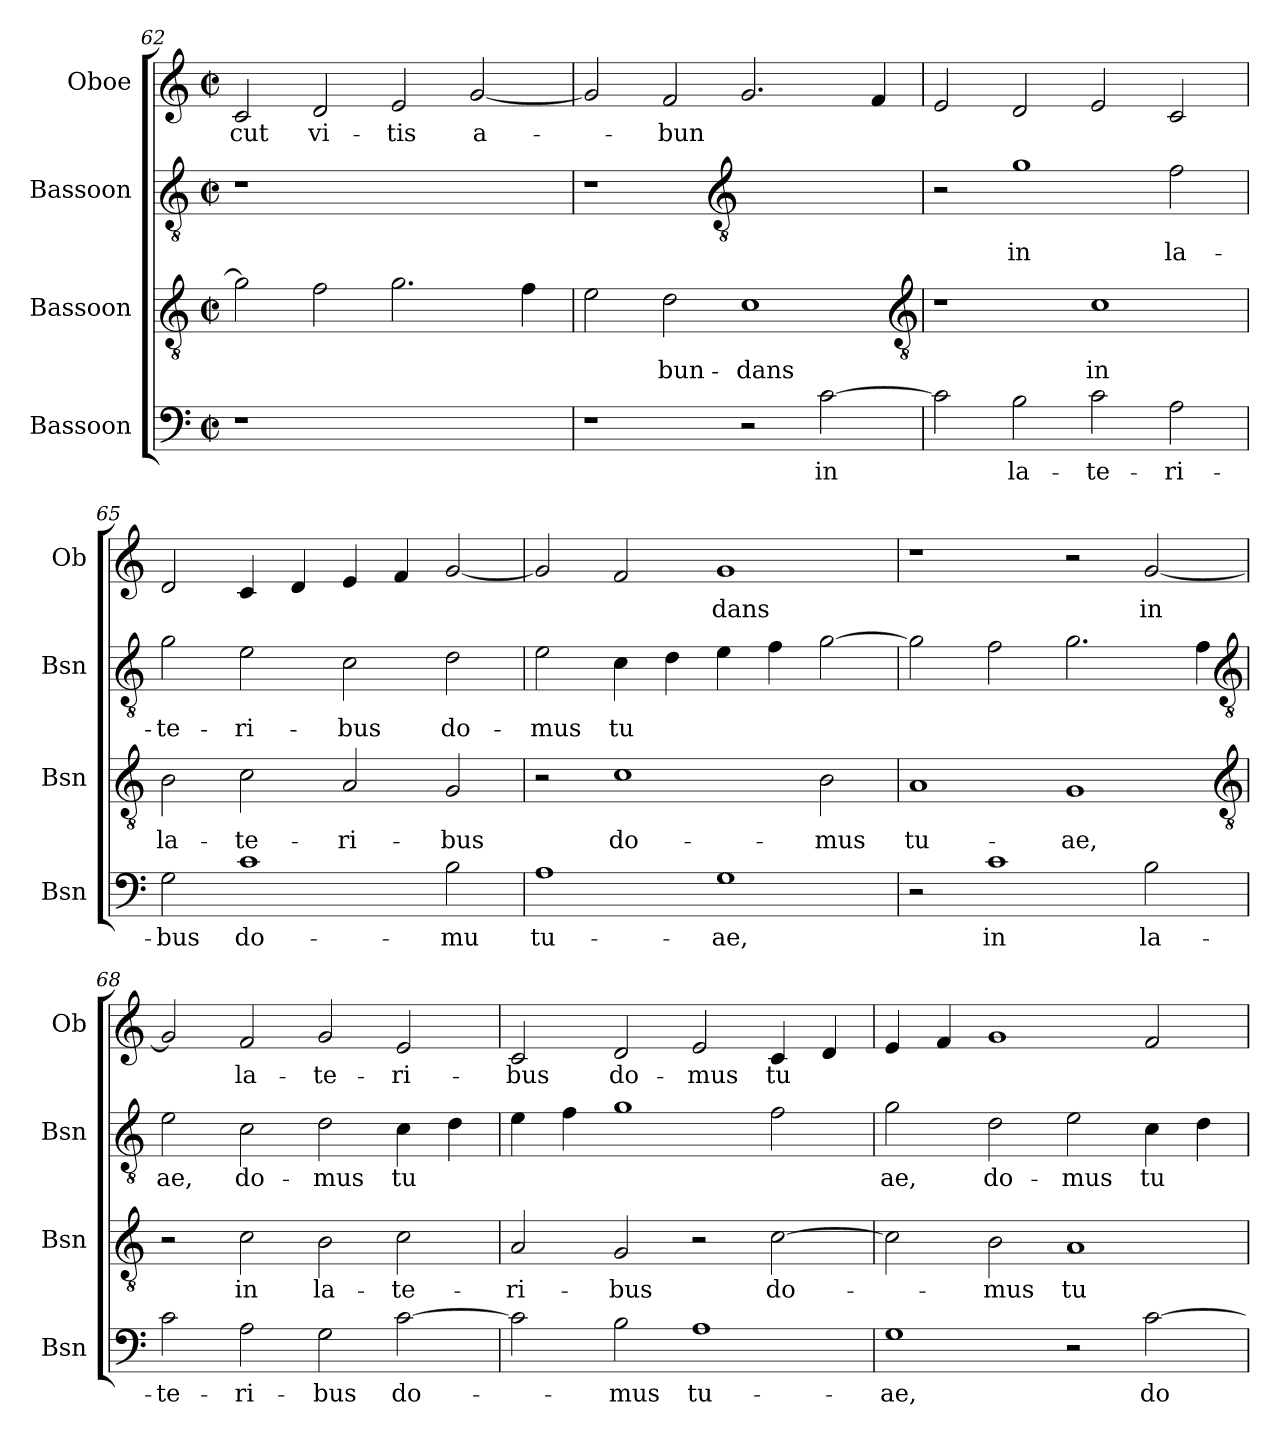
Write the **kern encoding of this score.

**kern	**text	**kern	**text	**kern	**text	**kern	**text
*part4	*part4	*part3	*part3	*part2	*part2	*part1	*part1
*staff4	*staff4	*staff3	*staff3	*staff2	*staff2	*staff1	*staff1
*I"Bassoon	*	*I"Bassoon	*	*I"Bassoon	*	*I"Oboe	*
*I'Bsn	*	*I'Bsn	*	*I'Bsn	*	*I'Ob	*
*clefF4	*	*clefGv2	*	*clefGv2	*	*clefG2	*
*M2/2	*	*M2/2	*	*M2/2	*	*M2/2	*
*met(c|)	*	*met(c|)	*	*met(c|)	*	*met(c|)	*
=62	=62	=62	=62	=62	=62	=62	=62
!	!	!	!	!	!	!	!LO:LY:b
1r	.	2g]	.	1r	.	2c	-cut
!	!	!	!	!	!	!	!LO:LY:b
.	.	2f	.	.	.	2d	vi-
!	!	!	!	!	!	!	!LO:LY:b
1ryy	.	2.g	.	1ryy	.	2e	-tis
!	!	!	!	!	!	!	!LO:LY:b
.	.	.	.	.	.	[2g	a-
.	.	4f	.	.	.	.	.
=63	=63	=63	=63	=63	=63	=63	=63
1r	.	2e	.	1r	.	2g]	.
!	!	!	!LO:LY:b	!	!	!	!LO:LY:b
.	.	2d	bun-	.	.	2f	-bun
*	*	*	*	*clefGv2	*	*	*
!	!	!	!LO:LY:b	!	!	!	!
2r	.	1c	-dans	1ryy	.	2.g	.
!	!LO:LY:b	!	!	!	!	!	!
[2c	in	.	.	.	.	.	.
.	.	.	.	.	.	4f	.
*	*	*clefGv2	*	*	*	*	*
!!LO:LB:g=z
=64	=64	=64	=64	=64	=64	=64	=64
2c]	.	1r	.	2r	.	2e	.
!	!LO:LY:b	!	!	!	!LO:LY:b	!	!
2B	la-	.	.	1g	in	2d	.
!	!LO:LY:b	!	!LO:LY:b	!	!	!	!
2c	-te-	1c	in	.	.	2e	.
!	!LO:LY:b	!	!	!	!LO:LY:b	!	!
2A	-ri-	.	.	2f	la-	2c	.
=65	=65	=65	=65	=65	=65	=65	=65
!	!LO:LY:b	!	!LO:LY:b	!	!LO:LY:b	!	!
2G	-bus	2B	la-	2g	-te-	2d	.
!	!LO:LY:b	!	!LO:LY:b	!	!LO:LY:b	!	!
1c	do-	2c	-te-	2e	-ri-	4c	.
.	.	.	.	.	.	4d	.
!	!	!	!LO:LY:b	!	!LO:LY:b	!	!
.	.	2A	-ri-	2c	-bus	4e	.
.	.	.	.	.	.	4f	.
!	!LO:LY:b	!	!LO:LY:b	!	!LO:LY:b	!	!
2B	-mu	2G	-bus	2d	do-	[2g	.
=66	=66	=66	=66	=66	=66	=66	=66
!	!LO:LY:b	!	!	!	!LO:LY:b	!	!
1A	tu-	2r	.	2e	-mus	2g]	.
!	!	!	!LO:LY:b	!	!LO:LY:b	!	!
.	.	1c	do-	4c	tu	2f	.
.	.	.	.	4d	.	.	.
!	!LO:LY:b	!	!	!	!	!	!LO:LY:b
1G	-ae,	.	.	4e	.	1g	dans
.	.	.	.	4f	.	.	.
!	!	!	!LO:LY:b	!	!	!	!
.	.	2B	-mus	[2g	.	.	.
=67	=67	=67	=67	=67	=67	=67	=67
!	!	!	!LO:LY:b	!	!	!	!
2r	.	1A	tu-	2g]	.	1r	.
!	!LO:LY:b	!	!	!	!	!	!
1c	in	.	.	2f	.	.	.
!	!	!	!LO:LY:b	!	!	!	!
.	.	1G	-ae,	2.g	.	2r	.
!	!LO:LY:b	!	!	!	!	!	!LO:LY:b
2B	la-	.	.	.	.	[2g	in
.	.	.	.	4f	.	.	.
*	*	*clefGv2	*	*clefGv2	*	*	*
!!LO:PB:g=z
=68	=68	=68	=68	=68	=68	=68	=68
!	!LO:LY:b	!	!	!	!LO:LY:b	!	!
2c	-te-	2r	.	2e	ae,	2g]	.
!	!LO:LY:b	!	!LO:LY:b	!	!LO:LY:b	!	!LO:LY:b
2A	-ri-	2c	in	2c	do-	2f	la-
!	!LO:LY:b	!	!LO:LY:b	!	!LO:LY:b	!	!LO:LY:b
2G	-bus	2B	la-	2d	-mus	2g	-te-
!	!LO:LY:b	!	!LO:LY:b	!	!LO:LY:b	!	!LO:LY:b
[2c	do-	2c	-te-	4c	tu	2e	-ri-
.	.	.	.	4d	.	.	.
=69	=69	=69	=69	=69	=69	=69	=69
!	!	!	!LO:LY:b	!	!	!	!LO:LY:b
2c]	.	2A	-ri-	4e	.	2c	-bus
.	.	.	.	4f	.	.	.
!	!LO:LY:b	!	!LO:LY:b	!	!	!	!LO:LY:b
2B	-mus	2G	-bus	1g	.	2d	do-
!	!LO:LY:b	!	!	!	!	!	!LO:LY:b
1A	tu-	2r	.	.	.	2e	-mus
!	!	!	!LO:LY:b	!	!	!	!LO:LY:b
.	.	[2c	do-	2f	.	4c	tu
.	.	.	.	.	.	4d	.
=70	=70	=70	=70	=70	=70	=70	=70
!	!LO:LY:b	!	!	!	!LO:LY:b	!	!
1G	-ae,	2c]	.	2g	ae,	4e	.
.	.	.	.	.	.	4f	.
!	!	!	!LO:LY:b	!	!LO:LY:b	!	!
.	.	2B	-mus	2d	do-	1g	.
!	!	!	!LO:LY:b	!	!LO:LY:b	!	!
2r	.	1A	tu-	2e	-mus	.	.
!	!LO:LY:b	!	!	!	!LO:LY:b	!	!
[2c	do-	.	.	4c	tu	2f	.
.	.	.	.	4d	.	.	.
=	=	=	=	=	=	=	=
*-	*-	*-	*-	*-	*-	*-	*-
